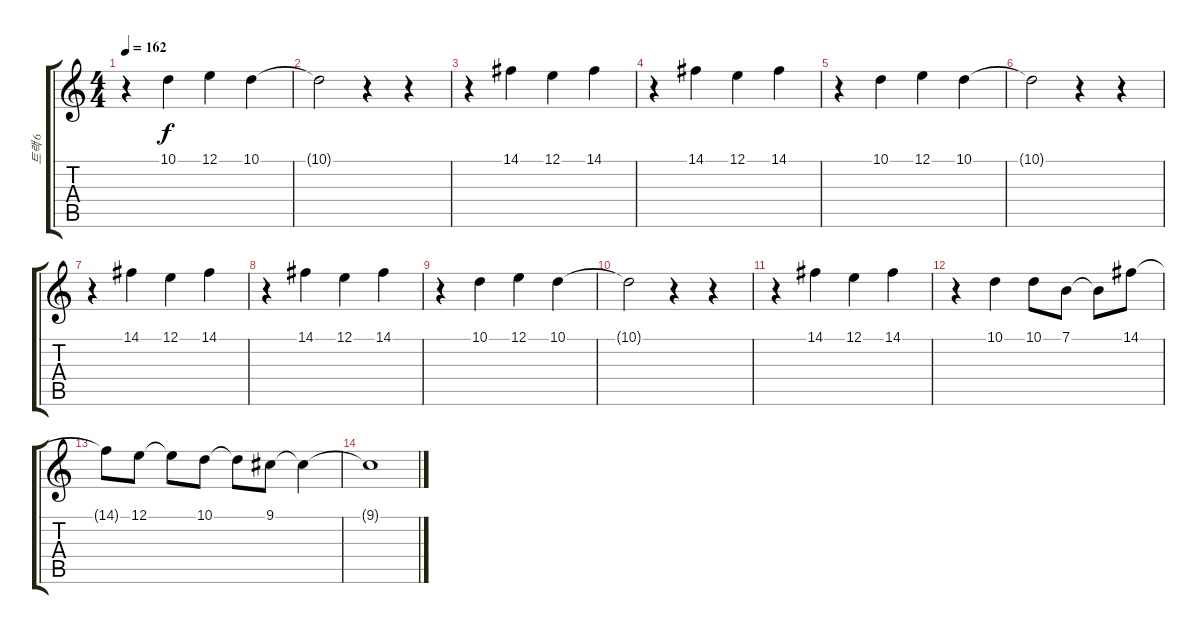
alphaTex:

\track ("트랙 6" "트랙 6") {instrument tenorsax}
\staff {score tabs}
\tuning (E4 B3 G3 D3 A2 E2) {hide}
\ts (4 4)
\tempo 162
\clef g2
\ks c
r.4{dy f} 10.1.4 12.1.4 10.1.4 |
10.1{t}.2 r.4 r.4 |
r.4 14.1.4 12.1.4 14.1.4 |
r.4 14.1.4 12.1.4 14.1.4 |
r.4 10.1.4 12.1.4 10.1.4 |
10.1{t}.2 r.4 r.4 |
r.4 14.1.4 12.1.4 14.1.4 |
r.4 14.1.4 12.1.4 14.1.4 |
r.4 10.1.4 12.1.4 10.1.4 |
10.1{t}.2 r.4 r.4 |
r.4 14.1.4 12.1.4 14.1.4 |
r.4 10.1.4 10.1.8 7.1.8 7.1{t}.8 14.1.8 |
14.1{t}.8 12.1.8 12.1{t}.8 10.1.8 10.1{t}.8 9.1.8 9.1{t}.4 |
9.1{t}.1
